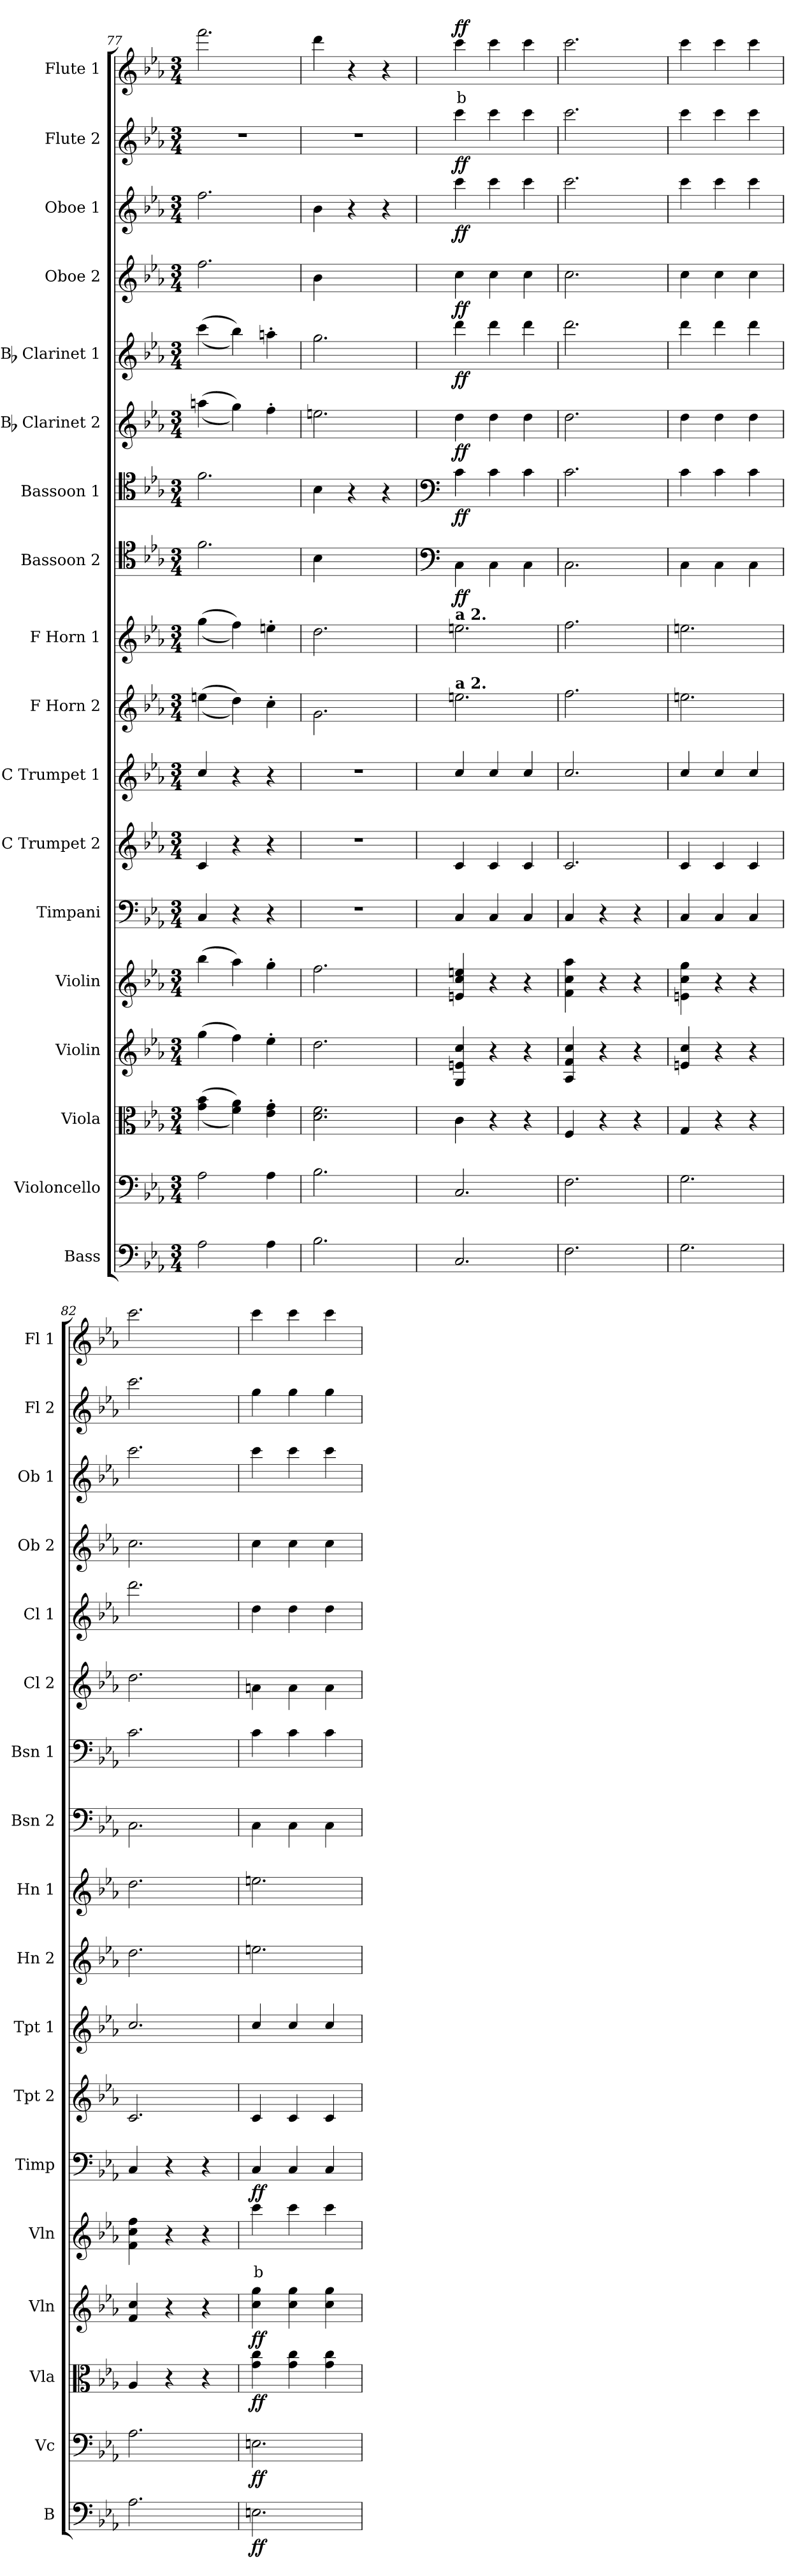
**kern	**dynam	**kern	**dynam	**kern	**dynam	**kern	**dynam	**kern	**text	**dynam	**kern	**kern	**kern	**kern	**kern	**kern	**dynam	**kern	**dynam	**kern	**dynam	**kern	**dynam	**kern	**dynam	**kern	**dynam	**kern	**dynam	**kern	**text	**dynam
*part18	*part18	*part17	*part17	*part16	*part16	*part15	*part15	*part14	*part14	*part14	*part13	*part12	*part11	*part10	*part9	*part8	*part8	*part7	*part7	*part6	*part6	*part5	*part5	*part4	*part4	*part3	*part3	*part2	*part2	*part1	*part1	*part1
*staff18	*staff18	*staff17	*staff17	*staff16	*staff16	*staff15	*staff15	*staff14	*staff14	*staff14	*staff13	*staff12	*staff11	*staff10	*staff9	*staff8	*staff8	*staff7	*staff7	*staff6	*staff6	*staff5	*staff5	*staff4	*staff4	*staff3	*staff3	*staff2	*staff2	*staff1	*staff1	*staff1
*I"Bass	*	*I"Violoncello	*	*I"Viola	*	*I"Violin	*	*I"Violin	*	*	*I"Timpani	*I"C Trumpet 2	*I"C Trumpet 1	*I"F Horn 2	*I"F Horn 1	*I"Bassoon 2	*	*I"Bassoon 1	*	*I"Bb Clarinet 2	*	*I"Bb Clarinet 1	*	*I"Oboe 2	*	*I"Oboe 1	*	*I"Flute 2	*	*I"Flute 1	*	*
*I'B	*	*I'Vc	*	*I'Vla	*	*I'Vln	*	*I'Vln	*	*	*I'Timp	*I'Tpt 2	*I'Tpt 1	*I'Hn 2	*I'Hn 1	*I'Bsn 2	*	*I'Bsn 1	*	*I'Cl 2	*	*I'Cl 1	*	*I'Ob 2	*	*I'Ob 1	*	*I'Fl 2	*	*I'Fl 1	*	*
*clefF4	*	*clefF4	*	*clefC3	*	*clefG2	*	*clefG2	*	*	*clefF4	*clefG2	*clefG2	*clefG2	*clefG2	*clefC4	*	*clefC4	*	*clefG2	*	*clefG2	*	*clefG2	*	*clefG2	*	*clefG2	*	*clefG2	*	*
*ITrd7c12	*	*	*	*	*	*	*	*	*	*	*	*	*	*ITrd4c7	*ITrd4c7	*	*	*	*	*ITrd1c2	*	*ITrd1c2	*	*	*	*	*	*	*	*	*	*
*k[b-e-a-]	*	*k[b-e-a-]	*	*k[b-e-a-]	*	*k[b-e-a-]	*	*k[b-e-a-]	*	*	*k[b-e-a-]	*k[b-e-a-]	*k[b-e-a-]	*k[b-e-a-d-]	*k[b-e-a-d-]	*k[b-e-a-]	*	*k[b-e-a-]	*	*k[b-e-a-d-g-]	*	*k[b-e-a-d-g-]	*	*k[b-e-a-]	*	*k[b-e-a-]	*	*k[b-e-a-]	*	*k[b-e-a-]	*	*
*M3/4	*	*M3/4	*	*M3/4	*	*M3/4	*	*M3/4	*	*	*M3/4	*M3/4	*M3/4	*M3/4	*M3/4	*M3/4	*	*M3/4	*	*M3/4	*	*M3/4	*	*M3/4	*	*M3/4	*	*M3/4	*	*M3/4	*	*
=77	=77	=77	=77	=77	=77	=77	=77	=77	=77	=77	=77	=77	=77	=77	=77	=77	=77	=77	=77	=77	=77	=77	=77	=77	=77	=77	=77	=77	=77	=77	=77	=77
2AA-	.	2A-	.	((4g\ 4b-\	.	(4gg	.	(4bb-	.	.	4C	4c/	4cc/	((4an\	((4cc\	2.f	.	2.f	.	((4ggn\	.	((4bb-\	.	2.ff	.	2.ff	.	2.r	.	2.fff	.	.
.	.	.	.	4f\ 4a-\))	.	4ff)	.	4aa-)	.	.	4r	4r	4r	4g\))	4b-\))	.	.	.	.	4ff\))	.	4aa-\))	.	.	.	.	.	.	.	.	.	.
4AA-	.	4A-	.	4e-\' 4g\'	.	4ee-'	.	4gg'	.	.	4r	4r	4r	4f'\	4a'\	.	.	.	.	4ee-'\	.	4gg'\	.	.	.	.	.	.	.	.	.	.
=78	=78	=78	=78	=78	=78	=78	=78	=78	=78	=78	=78	=78	=78	=78	=78	=78	=78	=78	=78	=78	=78	=78	=78	=78	=78	=78	=78	=78	=78	=78	=78	=78
2.BB-	.	2.B-	.	2.d\ 2.f\	.	2.dd	.	2.ff	.	.	2.r	2.r	2.r	2.c\	2.g\	4B-	.	4B-	.	2.ddn\	.	2.ff\	.	4b-	.	4b-	.	2.r	.	4ddd	.	.
.	.	.	.	.	.	.	.	.	.	.	.	.	.	.	.	2ryy	.	4r	.	.	.	.	.	2ryy	.	4r	.	.	.	4r	.	.
.	.	.	.	.	.	.	.	.	.	.	.	.	.	.	.	.	.	4r	.	.	.	.	.	.	.	4r	.	.	.	4r	.	.
=79	=79	=79	=79	=79	=79	=79	=79	=79	=79	=79	=79	=79	=79	=79	=79	=79	=79	=79	=79	=79	=79	=79	=79	=79	=79	=79	=79	=79	=79	=79	=79	=79
*	*	*	*	*	*	*	*	*	*	*	*	*	*	*	*	*clefF4	*	*clefF4	*	*	*	*	*	*	*	*	*	*	*	*	*	*
!	!	!	!	!	!	!	!	!	!	!	!	!	!	!	!LO:TX:a:B:t=a 2.	!	!	!	!	!	!	!	!	!	!	!	!	!	!	!	!	!
!	!	!	!	!	!	!	!	!	!	!	!	!	!	!LO:TX:a:B:t=a 2.	!	!	!	!	!	!	!	!	!	!	!	!	!	!	!	!	!	!
!	!	!	!	!	!	!	!	!	!	!	!	!	!	!	!	!	!LO:DY:b	!	!LO:DY:b	!	!LO:DY:b	!	!LO:DY:b	!	!LO:DY:b	!	!LO:DY:b	!	!LO:DY:b	!	!LO:LY:b	!LO:DY:b
2.CC	.	2.C	.	4c	.	4G/ 4en/ 4cc/	.	4en/ 4cc/ 4een/	.	.	4C	4c/	4cc/	2.an	2.an	4C\	ff	4c\	ff	4cc\	ff	4ccc\	ff	4cc\	ff	4ccc\	ff	4ccc	ff	4ccc	b	ff
.	.	.	.	4r	.	4r	.	4r	.	.	4C	4c/	4cc/	.	.	4C\	.	4c\	.	4cc\	.	4ccc\	.	4cc\	.	4ccc\	.	4ccc	.	4ccc	.	.
.	.	.	.	4r	.	4r	.	4r	.	.	4C	4c/	4cc/	.	.	4C\	.	4c\	.	4cc\	.	4ccc\	.	4cc\	.	4ccc\	.	4ccc	.	4ccc	.	.
=80	=80	=80	=80	=80	=80	=80	=80	=80	=80	=80	=80	=80	=80	=80	=80	=80	=80	=80	=80	=80	=80	=80	=80	=80	=80	=80	=80	=80	=80	=80	=80	=80
2.FF	.	2.F	.	4F	.	4A-/ 4f/ 4cc/	.	4f\ 4cc\ 4aa-\	.	.	4C	2.c/	2.cc/	2.b-	2.b-	2.C\	.	2.c\	.	2.cc\	.	2.ccc\	.	2.cc\	.	2.ccc\	.	2.ccc	.	2.ccc	.	.
.	.	.	.	4r	.	4r	.	4r	.	.	4r	.	.	.	.	.	.	.	.	.	.	.	.	.	.	.	.	.	.	.	.	.
.	.	.	.	4r	.	4r	.	4r	.	.	4r	.	.	.	.	.	.	.	.	.	.	.	.	.	.	.	.	.	.	.	.	.
=81	=81	=81	=81	=81	=81	=81	=81	=81	=81	=81	=81	=81	=81	=81	=81	=81	=81	=81	=81	=81	=81	=81	=81	=81	=81	=81	=81	=81	=81	=81	=81	=81
2.GG	.	2.G	.	4G	.	4en/ 4cc/	.	4en\ 4cc\ 4gg\	.	.	4C	4c/	4cc/	2.an	2.an	4C\	.	4c\	.	4cc\	.	4ccc\	.	4cc\	.	4ccc\	.	4ccc	.	4ccc	.	.
.	.	.	.	4r	.	4r	.	4r	.	.	4C	4c/	4cc/	.	.	4C\	.	4c\	.	4cc\	.	4ccc\	.	4cc\	.	4ccc\	.	4ccc	.	4ccc	.	.
.	.	.	.	4r	.	4r	.	4r	.	.	4C	4c/	4cc/	.	.	4C\	.	4c\	.	4cc\	.	4ccc\	.	4cc\	.	4ccc\	.	4ccc	.	4ccc	.	.
=82	=82	=82	=82	=82	=82	=82	=82	=82	=82	=82	=82	=82	=82	=82	=82	=82	=82	=82	=82	=82	=82	=82	=82	=82	=82	=82	=82	=82	=82	=82	=82	=82
2.AA-	.	2.A-	.	4A-	.	4f/ 4cc/	.	4f\ 4cc\ 4ff\	.	.	4C	2.c/	2.cc/	2.g	2.g	2.C\	.	2.c\	.	2.cc\	.	2.ccc\	.	2.cc\	.	2.ccc\	.	2.ccc	.	2.ccc	.	.
.	.	.	.	4r	.	4r	.	4r	.	.	4r	.	.	.	.	.	.	.	.	.	.	.	.	.	.	.	.	.	.	.	.	.
.	.	.	.	4r	.	4r	.	4r	.	.	4r	.	.	.	.	.	.	.	.	.	.	.	.	.	.	.	.	.	.	.	.	.
=83	=83	=83	=83	=83	=83	=83	=83	=83	=83	=83	=83	=83	=83	=83	=83	=83	=83	=83	=83	=83	=83	=83	=83	=83	=83	=83	=83	=83	=83	=83	=83	=83
!	!LO:DY:b	!	!LO:DY:b	!	!LO:DY:b	!	!LO:DY:b	!	!LO:LY:b	!LO:DY:b	!	!	!	!	!	!	!	!	!	!	!	!	!	!	!	!	!	!	!	!	!	!
2.EEn	ff	2.En	ff	4g\ 4cc\	ff	4cc\ 4gg\	ff	4ccc	b	ff	4C	4c/	4cc/	2.an	2.an	4C\	.	4c\	.	4gn\	.	4cc\	.	4cc\	.	4ccc\	.	4gg\	.	4ccc\	.	.
.	.	.	.	4g\ 4cc\	.	4cc\ 4gg\	.	4ccc	.	.	4C	4c/	4cc/	.	.	4C\	.	4c\	.	4g\	.	4cc\	.	4cc\	.	4ccc\	.	4gg\	.	4ccc\	.	.
.	.	.	.	4g\ 4cc\	.	4cc\ 4gg\	.	4ccc	.	.	4C	4c/	4cc/	.	.	4C\	.	4c\	.	4g\	.	4cc\	.	4cc\	.	4ccc\	.	4gg\	.	4ccc\	.	.
=	=	=	=	=	=	=	=	=	=	=	=	=	=	=	=	=	=	=	=	=	=	=	=	=	=	=	=	=	=	=	=	=
*-	*-	*-	*-	*-	*-	*-	*-	*-	*-	*-	*-	*-	*-	*-	*-	*-	*-	*-	*-	*-	*-	*-	*-	*-	*-	*-	*-	*-	*-	*-	*-	*-
